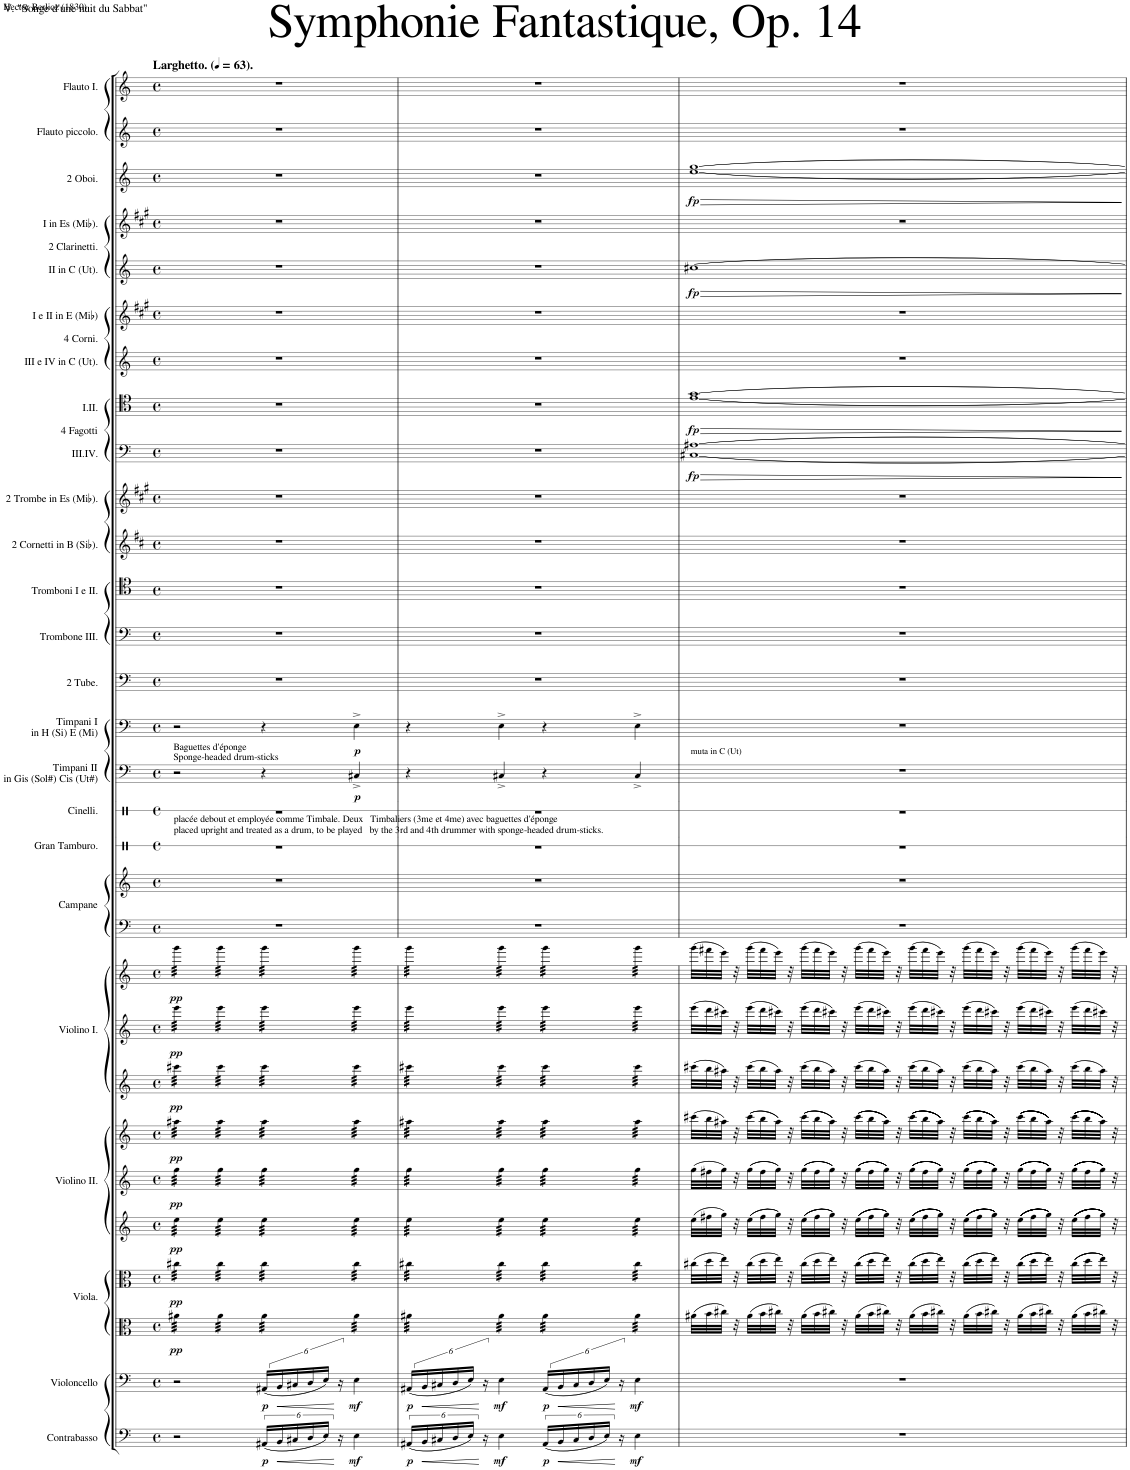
**kern	**dynam	**kern	**dynam	**kern	**dynam	**kern	**dynam	**kern	**dynam	**kern	**dynam	**kern	**dynam	**kern	**dynam	**kern	**dynam	**kern	**dynam	**kern	**kern	**kern	**kern	**kern	**dynam	**kern	**dynam	**kern	**kern	**kern	**kern	**kern	**kern	**dynam	**kern	**dynam	**kern	**kern	**kern	**dynam	**kern	**kern	**dynam	**kern	**kern
*part29	*part29	*part28	*part28	*part27	*part27	*part26	*part26	*part25	*part25	*part24	*part24	*part23	*part23	*part22	*part22	*part21	*part21	*part20	*part20	*part19	*part19	*part18	*part17	*part16	*part16	*part15	*part15	*part14	*part13	*part12	*part11	*part10	*part9	*part9	*part8	*part8	*part7	*part6	*part5	*part5	*part4	*part3	*part3	*part2	*part1
*staff30	*staff30	*staff29	*staff29	*staff28	*staff28	*staff27	*staff27	*staff26	*staff26	*staff25	*staff25	*staff24	*staff24	*staff23	*staff23	*staff22	*staff22	*staff21	*staff21	*staff20	*staff19	*staff18	*staff17	*staff16	*staff16	*staff15	*staff15	*staff14	*staff13	*staff12	*staff11	*staff10	*staff9	*staff9	*staff8	*staff8	*staff7	*staff6	*staff5	*staff5	*staff4	*staff3	*staff3	*staff2	*staff1
*I"Contrabasso	*	*I"Violoncello	*	*I"Violas	*	*I"Viola.	*	*I"Violins	*	*I"Violino II.	*	*I"Violins	*	*I"Violins	*	*I"Violino I.	*	*I"Violins	*	*I"Campane	*	*I"Gran Tamburo.	*I"Cinelli.	*I"Timpani II in Gis (Sol#) Cis (Ut#)	*	*I"Timpani I in H (Si) E (Mi)	*	*I"2 Tube.	*I"Trombone III.	*I"Tromboni I e II.	*I"2 Cornetti in B (Sib).	*I"2 Trombe in Es (Mib).	*I"Bassoon	*	*I"I.II.  4 Fagotti  III.IV.	*	*I"High C Horn	*I"I e II in E (Mib)  4 Corni.  III e IV in C (Ut).	*I"C Clarinet	*	*I"I in Es (Mib).  2 Clarinetti.  II in C (Ut).	*I"2 Oboi.	*	*I"Flauto piccolo.	*I"Flauto I.
*I'C.B.	*	*I'Vcello.	*	*	*	*I'Viola.	*	*	*	*	*	*	*	*	*	*	*	*I'Viol. I	*	*I'Camp.	*	*I'Gr. Tamb.	*I'Cinelli.	*I'Timp. II	*	*I'Timp. I	*	*I'Tube.	*I'Tromb. III.	*I'Tromb. I.II.	*I'Ctti.	*I'Tr.	*	*	*I'Fag. I.II.	*	*	*I'Cor. I.II.	*	*	*I'Clar. I	*I'Ob.	*	*I'Fl. picc.	*I'Fl. I
*	*	*	*	*	*	*	*	*	*	*	*	*	*	*	*	*	*	*	*	*	*	*stria1	*stria1	*	*	*	*	*	*	*	*	*	*	*	*	*	*	*	*	*	*	*	*	*	*
*clefF4	*	*clefF4	*	*clefC3	*	*clefC3	*	*clefG2	*	*clefG2	*	*clefG2	*	*clefG2	*	*clefG2	*	*clefG2	*	*clefF4	*clefG2	*clefX	*clefX	*clefF4	*	*clefF4	*	*clefF4	*clefF4	*clefC4	*clefG2	*clefG2	*clefF4	*	*clefC4	*	*clefG2	*clefG2	*clefG2	*	*clefG2	*clefG2	*	*clefG2	*clefG2
*Trd7c12	*	*	*	*	*	*	*	*	*	*	*	*	*	*	*	*	*	*	*	*	*	*	*	*	*	*	*	*	*	*	*Trd1c2	*Trd-2c-3	*	*	*	*	*Trd7c12	*Trd5c9	*Trd1c2	*	*Trd-2c-3	*	*	*Trd-7c-12	*
*k[]	*	*k[]	*	*k[]	*	*k[]	*	*k[]	*	*k[]	*	*k[]	*	*k[]	*	*k[]	*	*k[]	*	*k[]	*k[]	*k[]	*k[]	*k[]	*	*k[]	*	*k[]	*k[]	*k[]	*k[f#c#]	*k[f#c#g#]	*k[]	*	*k[]	*	*k[]	*k[f#c#g#]	*k[]	*	*k[f#c#g#]	*k[]	*	*k[]	*k[]
*M4/4	*	*M4/4	*	*M4/4	*	*M4/4	*	*M4/4	*	*M4/4	*	*M4/4	*	*M4/4	*	*M4/4	*	*M4/4	*	*M4/4	*M4/4	*M4/4	*M4/4	*M4/4	*	*M4/4	*	*M4/4	*M4/4	*M4/4	*M4/4	*M4/4	*M4/4	*	*M4/4	*	*M4/4	*M4/4	*M4/4	*	*M4/4	*M4/4	*	*M4/4	*M4/4
*met(c)	*	*met(c)	*	*met(c)	*	*met(c)	*	*met(c)	*	*met(c)	*	*met(c)	*	*met(c)	*	*met(c)	*	*met(c)	*	*met(c)	*met(c)	*met(c)	*met(c)	*met(c)	*	*met(c)	*	*met(c)	*met(c)	*met(c)	*met(c)	*met(c)	*met(c)	*	*met(c)	*	*met(c)	*met(c)	*met(c)	*	*met(c)	*met(c)	*	*met(c)	*met(c)
*MM63	*	*MM63	*	*MM63	*	*MM63	*	*MM63	*	*MM63	*	*MM63	*	*MM63	*	*MM63	*	*MM63	*	*MM63	*MM63	*MM63	*MM63	*MM63	*	*MM63	*	*MM63	*MM63	*MM63	*MM63	*MM63	*MM63	*	*MM63	*	*MM63	*MM63	*MM63	*	*MM63	*MM63	*	*MM63	*MM63
=1	=1	=1	=1	=1	=1	=1	=1	=1	=1	=1	=1	=1	=1	=1	=1	=1	=1	=1	=1	=1	=1	=1	=1	=1	=1	=1	=1	=1	=1	=1	=1	=1	=1	=1	=1	=1	=1	=1	=1	=1	=1	=1	=1	=1	=1
!	!	!	!	!	!	!	!	!	!	!	!	!	!	!	!	!	!	!	!	!	!	!	!	!	!	!	!	!	!	!	!	!	!	!	!	!	!	!	!	!	!	!	!	!	!LO:TX:a:B:t=Larghetto.
!	!	!	!	!	!	!	!	!	!	!	!	!	!	!	!	!	!	!	!	!	!	!	!	!	!	!	!	!	!	!	!	!	!	!	!	!	!	!	!	!	!	!	!	!	!LO:TX:a:B:t=.
!	!	!	!	!	!	!	!	!	!	!	!	!	!	!	!	!	!	!	!	!	!	!	!	!LO:TX:a:t=Baguettes d'éponge	!	!	!	!	!	!	!	!	!	!	!	!	!	!	!	!	!	!	!	!	!
!	!	!	!	!	!	!	!	!	!	!	!	!	!	!	!	!	!	!	!	!	!	!	!	!LO:TX:a:t=Sponge-headed drum-sticks	!	!	!	!	!	!	!	!	!	!	!	!	!	!	!	!	!	!	!	!	!
!	!	!	!	!	!	!	!	!	!	!	!	!	!	!	!	!	!	!	!	!	!	!LO:TX:a:t=placée debout et employée comme Timbale. Deux   Timbaliers (3me et 4me) avec baguettes d'éponge	!	!	!	!	!	!	!	!	!	!	!	!	!	!	!	!	!	!	!	!	!	!	!
!	!	!	!	!	!	!	!	!	!	!	!	!	!	!	!	!	!	!	!	!	!	!LO:TX:a:t=placed upright and treated as a drum, to be played   by the 3rd and 4th drummer with sponge-headed drum-sticks.	!	!	!	!	!	!	!	!	!	!	!	!	!	!	!	!	!	!	!	!	!	!	!
!	!	!	!	!	!LO:DY:b	!	!LO:DY:b	!	!LO:DY:b	!	!LO:DY:b	!	!LO:DY:b	!	!LO:DY:b	!	!LO:DY:b	!	!LO:DY:b	!	!	!	!	!	!	!	!	!	!	!	!	!	!	!	!	!	!	!	!	!	!	!	!	!	!
*	*	*	*	*tremolo	*	*	*	*	*	*	*	*	*	*	*	*	*	*	*	*	*	*	*	*	*	*	*	*	*	*	*	*	*	*	*	*	*	*	*	*	*	*	*	*	*
*	*	*	*	*	*	*tremolo	*	*	*	*	*	*	*	*	*	*	*	*	*	*	*	*	*	*	*	*	*	*	*	*	*	*	*	*	*	*	*	*	*	*	*	*	*	*	*
*	*	*	*	*	*	*	*	*tremolo	*	*	*	*	*	*	*	*	*	*	*	*	*	*	*	*	*	*	*	*	*	*	*	*	*	*	*	*	*	*	*	*	*	*	*	*	*
*	*	*	*	*	*	*	*	*	*	*tremolo	*	*	*	*	*	*	*	*	*	*	*	*	*	*	*	*	*	*	*	*	*	*	*	*	*	*	*	*	*	*	*	*	*	*	*
*	*	*	*	*	*	*	*	*	*	*	*	*tremolo	*	*	*	*	*	*	*	*	*	*	*	*	*	*	*	*	*	*	*	*	*	*	*	*	*	*	*	*	*	*	*	*	*
*	*	*	*	*	*	*	*	*	*	*	*	*	*	*tremolo	*	*	*	*	*	*	*	*	*	*	*	*	*	*	*	*	*	*	*	*	*	*	*	*	*	*	*	*	*	*	*
*	*	*	*	*	*	*	*	*	*	*	*	*	*	*	*	*tremolo	*	*	*	*	*	*	*	*	*	*	*	*	*	*	*	*	*	*	*	*	*	*	*	*	*	*	*	*	*
*	*	*	*	*	*	*	*	*	*	*	*	*	*	*	*	*	*	*tremolo	*	*	*	*	*	*	*	*	*	*	*	*	*	*	*	*	*	*	*	*	*	*	*	*	*	*	*
2r	.	2r	.	32a#X\LLL	pp	32cc#X\LLL	pp	32ee\LLL	pp	32gg\LLL	pp	32aa#X\LLL	pp	32ccc#X\LLL	pp	32eee\LLL	pp	32ggg\LLL	pp	1r	1r	1r	1r	2r	.	2r	.	1r	1r	1r	1r	1r	1r	.	1r	.	1r	1r	1r	.	1r	1r	.	1r	1r
.	.	.	.	32a#X\	.	32cc#X\	.	32ee\	.	32gg\	.	32aa#X\	.	32ccc#X\	.	32eee\	.	32ggg\	.	.	.	.	.	.	.	.	.	.	.	.	.	.	.	.	.	.	.	.	.	.	.	.	.	.	.
.	.	.	.	32a#X\	.	32cc#X\	.	32ee\	.	32gg\	.	32aa#X\	.	32ccc#X\	.	32eee\	.	32ggg\	.	.	.	.	.	.	.	.	.	.	.	.	.	.	.	.	.	.	.	.	.	.	.	.	.	.	.
.	.	.	.	32a#X\	.	32cc#X\	.	32ee\	.	32gg\	.	32aa#X\	.	32ccc#X\	.	32eee\	.	32ggg\	.	.	.	.	.	.	.	.	.	.	.	.	.	.	.	.	.	.	.	.	.	.	.	.	.	.	.
.	.	.	.	32a#X\	.	32cc#X\	.	32ee\	.	32gg\	.	32aa#X\	.	32ccc#X\	.	32eee\	.	32ggg\	.	.	.	.	.	.	.	.	.	.	.	.	.	.	.	.	.	.	.	.	.	.	.	.	.	.	.
.	.	.	.	32a#X\	.	32cc#X\	.	32ee\	.	32gg\	.	32aa#X\	.	32ccc#X\	.	32eee\	.	32ggg\	.	.	.	.	.	.	.	.	.	.	.	.	.	.	.	.	.	.	.	.	.	.	.	.	.	.	.
.	.	.	.	32a#X\	.	32cc#X\	.	32ee\	.	32gg\	.	32aa#X\	.	32ccc#X\	.	32eee\	.	32ggg\	.	.	.	.	.	.	.	.	.	.	.	.	.	.	.	.	.	.	.	.	.	.	.	.	.	.	.
.	.	.	.	32a#X\JJJ	.	32cc#X\JJJ	.	32ee\JJJ	.	32gg\JJJ	.	32aa#X\JJJ	.	32ccc#X\JJJ	.	32eee\JJJ	.	32ggg\JJJ	.	.	.	.	.	.	.	.	.	.	.	.	.	.	.	.	.	.	.	.	.	.	.	.	.	.	.
.	.	.	.	32a#\LLL	.	32cc#\LLL	.	32ee\LLL	.	32gg\LLL	.	32aa#\LLL	.	32ccc#\LLL	.	32eee\LLL	.	32ggg\LLL	.	.	.	.	.	.	.	.	.	.	.	.	.	.	.	.	.	.	.	.	.	.	.	.	.	.	.
.	.	.	.	32a#\	.	32cc#\	.	32ee\	.	32gg\	.	32aa#\	.	32ccc#\	.	32eee\	.	32ggg\	.	.	.	.	.	.	.	.	.	.	.	.	.	.	.	.	.	.	.	.	.	.	.	.	.	.	.
.	.	.	.	32a#\	.	32cc#\	.	32ee\	.	32gg\	.	32aa#\	.	32ccc#\	.	32eee\	.	32ggg\	.	.	.	.	.	.	.	.	.	.	.	.	.	.	.	.	.	.	.	.	.	.	.	.	.	.	.
.	.	.	.	32a#\	.	32cc#\	.	32ee\	.	32gg\	.	32aa#\	.	32ccc#\	.	32eee\	.	32ggg\	.	.	.	.	.	.	.	.	.	.	.	.	.	.	.	.	.	.	.	.	.	.	.	.	.	.	.
.	.	.	.	32a#\	.	32cc#\	.	32ee\	.	32gg\	.	32aa#\	.	32ccc#\	.	32eee\	.	32ggg\	.	.	.	.	.	.	.	.	.	.	.	.	.	.	.	.	.	.	.	.	.	.	.	.	.	.	.
.	.	.	.	32a#\	.	32cc#\	.	32ee\	.	32gg\	.	32aa#\	.	32ccc#\	.	32eee\	.	32ggg\	.	.	.	.	.	.	.	.	.	.	.	.	.	.	.	.	.	.	.	.	.	.	.	.	.	.	.
.	.	.	.	32a#\	.	32cc#\	.	32ee\	.	32gg\	.	32aa#\	.	32ccc#\	.	32eee\	.	32ggg\	.	.	.	.	.	.	.	.	.	.	.	.	.	.	.	.	.	.	.	.	.	.	.	.	.	.	.
.	.	.	.	32a#\JJJ	.	32cc#\JJJ	.	32ee\JJJ	.	32gg\JJJ	.	32aa#\JJJ	.	32ccc#\JJJ	.	32eee\JJJ	.	32ggg\JJJ	.	.	.	.	.	.	.	.	.	.	.	.	.	.	.	.	.	.	.	.	.	.	.	.	.	.	.
!	!LO:DY:b	!	!LO:DY:b	!	!	!	!	!	!	!	!	!	!	!	!	!	!	!	!	!	!	!	!	!	!	!	!	!	!	!	!	!	!	!	!	!	!	!	!	!	!	!	!	!	!
(24AA#X/LL	p	(24AA#X/LL	p	32a#\LLL	.	32cc#\LLL	.	32ee\LLL	.	32gg\LLL	.	32aa#\LLL	.	32ccc#\LLL	.	32eee\LLL	.	32ggg\LLL	.	.	.	.	.	4r	.	4r	.	.	.	.	.	.	.	.	.	.	.	.	.	.	.	.	.	.	.
.	.	.	.	32a#\	.	32cc#\	.	32ee\	.	32gg\	.	32aa#\	.	32ccc#\	.	32eee\	.	32ggg\	.	.	.	.	.	.	.	.	.	.	.	.	.	.	.	.	.	.	.	.	.	.	.	.	.	.	.
!	!LO:HP:b	!	!LO:HP:b	!	!	!	!	!	!	!	!	!	!	!	!	!	!	!	!	!	!	!	!	!	!	!	!	!	!	!	!	!	!	!	!	!	!	!	!	!	!	!	!	!	!
24BB/	<	24BB/	<	.	.	.	.	.	.	.	.	.	.	.	.	.	.	.	.	.	.	.	.	.	.	.	.	.	.	.	.	.	.	.	.	.	.	.	.	.	.	.	.	.	.
.	.	.	.	32a#\	.	32cc#\	.	32ee\	.	32gg\	.	32aa#\	.	32ccc#\	.	32eee\	.	32ggg\	.	.	.	.	.	.	.	.	.	.	.	.	.	.	.	.	.	.	.	.	.	.	.	.	.	.	.
24C#X/	.	24C#X/	.	.	.	.	.	.	.	.	.	.	.	.	.	.	.	.	.	.	.	.	.	.	.	.	.	.	.	.	.	.	.	.	.	.	.	.	.	.	.	.	.	.	.
.	.	.	.	32a#\	.	32cc#\	.	32ee\	.	32gg\	.	32aa#\	.	32ccc#\	.	32eee\	.	32ggg\	.	.	.	.	.	.	.	.	.	.	.	.	.	.	.	.	.	.	.	.	.	.	.	.	.	.	.
24D/	.	24D/	.	32a#\	.	32cc#\	.	32ee\	.	32gg\	.	32aa#\	.	32ccc#\	.	32eee\	.	32ggg\	.	.	.	.	.	.	.	.	.	.	.	.	.	.	.	.	.	.	.	.	.	.	.	.	.	.	.
.	.	.	.	32a#\	.	32cc#\	.	32ee\	.	32gg\	.	32aa#\	.	32ccc#\	.	32eee\	.	32ggg\	.	.	.	.	.	.	.	.	.	.	.	.	.	.	.	.	.	.	.	.	.	.	.	.	.	.	.
24E/JJ)	.	24E/JJ)	.	.	.	.	.	.	.	.	.	.	.	.	.	.	.	.	.	.	.	.	.	.	.	.	.	.	.	.	.	.	.	.	.	.	.	.	.	.	.	.	.	.	.
.	.	.	.	32a#\	.	32cc#\	.	32ee\	.	32gg\	.	32aa#\	.	32ccc#\	.	32eee\	.	32ggg\	.	.	.	.	.	.	.	.	.	.	.	.	.	.	.	.	.	.	.	.	.	.	.	.	.	.	.
24r	[	24r	[	.	.	.	.	.	.	.	.	.	.	.	.	.	.	.	.	.	.	.	.	.	.	.	.	.	.	.	.	.	.	.	.	.	.	.	.	.	.	.	.	.	.
.	.	.	.	32a#\JJJ	.	32cc#\JJJ	.	32ee\JJJ	.	32gg\JJJ	.	32aa#\JJJ	.	32ccc#\JJJ	.	32eee\JJJ	.	32ggg\JJJ	.	.	.	.	.	.	.	.	.	.	.	.	.	.	.	.	.	.	.	.	.	.	.	.	.	.	.
!	!LO:DY:b	!	!LO:DY:b	!	!	!	!	!	!	!	!	!	!	!	!	!	!	!	!	!	!	!	!	!	!LO:DY:b	!	!LO:DY:b	!	!	!	!	!	!	!	!	!	!	!	!	!	!	!	!	!	!
4E\	mf	4E\	mf	32a#\LLL	.	32cc#\LLL	.	32ee\LLL	.	32gg\LLL	.	32aa#\LLL	.	32ccc#\LLL	.	32eee\LLL	.	32ggg\LLL	.	.	.	.	.	4C#X^/	p	4E^\	p	.	.	.	.	.	.	.	.	.	.	.	.	.	.	.	.	.	.
.	.	.	.	32a#\	.	32cc#\	.	32ee\	.	32gg\	.	32aa#\	.	32ccc#\	.	32eee\	.	32ggg\	.	.	.	.	.	.	.	.	.	.	.	.	.	.	.	.	.	.	.	.	.	.	.	.	.	.	.
.	.	.	.	32a#\	.	32cc#\	.	32ee\	.	32gg\	.	32aa#\	.	32ccc#\	.	32eee\	.	32ggg\	.	.	.	.	.	.	.	.	.	.	.	.	.	.	.	.	.	.	.	.	.	.	.	.	.	.	.
.	.	.	.	32a#\	.	32cc#\	.	32ee\	.	32gg\	.	32aa#\	.	32ccc#\	.	32eee\	.	32ggg\	.	.	.	.	.	.	.	.	.	.	.	.	.	.	.	.	.	.	.	.	.	.	.	.	.	.	.
.	.	.	.	32a#\	.	32cc#\	.	32ee\	.	32gg\	.	32aa#\	.	32ccc#\	.	32eee\	.	32ggg\	.	.	.	.	.	.	.	.	.	.	.	.	.	.	.	.	.	.	.	.	.	.	.	.	.	.	.
.	.	.	.	32a#\	.	32cc#\	.	32ee\	.	32gg\	.	32aa#\	.	32ccc#\	.	32eee\	.	32ggg\	.	.	.	.	.	.	.	.	.	.	.	.	.	.	.	.	.	.	.	.	.	.	.	.	.	.	.
.	.	.	.	32a#\	.	32cc#\	.	32ee\	.	32gg\	.	32aa#\	.	32ccc#\	.	32eee\	.	32ggg\	.	.	.	.	.	.	.	.	.	.	.	.	.	.	.	.	.	.	.	.	.	.	.	.	.	.	.
.	.	.	.	32a#\JJJ	.	32cc#\JJJ	.	32ee\JJJ	.	32gg\JJJ	.	32aa#\JJJ	.	32ccc#\JJJ	.	32eee\JJJ	.	32ggg\JJJ	.	.	.	.	.	.	.	.	.	.	.	.	.	.	.	.	.	.	.	.	.	.	.	.	.	.	.
=2	=2	=2	=2	=2	=2	=2	=2	=2	=2	=2	=2	=2	=2	=2	=2	=2	=2	=2	=2	=2	=2	=2	=2	=2	=2	=2	=2	=2	=2	=2	=2	=2	=2	=2	=2	=2	=2	=2	=2	=2	=2	=2	=2	=2	=2
!	!LO:DY:b	!	!LO:DY:b	!	!	!	!	!	!	!	!	!	!	!	!	!	!	!	!	!	!	!	!	!	!	!	!	!	!	!	!	!	!	!	!	!	!	!	!	!	!	!	!	!	!
(24AA#X/LL	p	(24AA#X/LL	p	32a#X\LLL	.	32cc#X\LLL	.	32ee\LLL	.	32gg\LLL	.	32aa#X\LLL	.	32ccc#X\LLL	.	32eee\LLL	.	32ggg\LLL	.	1r	1r	1r	1r	4r	.	4r	.	1r	1r	1r	1r	1r	1r	.	1r	.	1r	1r	1r	.	1r	1r	.	1r	1r
.	.	.	.	32a#X\	.	32cc#X\	.	32ee\	.	32gg\	.	32aa#X\	.	32ccc#X\	.	32eee\	.	32ggg\	.	.	.	.	.	.	.	.	.	.	.	.	.	.	.	.	.	.	.	.	.	.	.	.	.	.	.
!	!LO:HP:b	!	!LO:HP:b	!	!	!	!	!	!	!	!	!	!	!	!	!	!	!	!	!	!	!	!	!	!	!	!	!	!	!	!	!	!	!	!	!	!	!	!	!	!	!	!	!	!
24BB/	<	24BB/	<	.	.	.	.	.	.	.	.	.	.	.	.	.	.	.	.	.	.	.	.	.	.	.	.	.	.	.	.	.	.	.	.	.	.	.	.	.	.	.	.	.	.
.	.	.	.	32a#X\	.	32cc#X\	.	32ee\	.	32gg\	.	32aa#X\	.	32ccc#X\	.	32eee\	.	32ggg\	.	.	.	.	.	.	.	.	.	.	.	.	.	.	.	.	.	.	.	.	.	.	.	.	.	.	.
24C#X/	.	24C#X/	.	.	.	.	.	.	.	.	.	.	.	.	.	.	.	.	.	.	.	.	.	.	.	.	.	.	.	.	.	.	.	.	.	.	.	.	.	.	.	.	.	.	.
.	.	.	.	32a#X\	.	32cc#X\	.	32ee\	.	32gg\	.	32aa#X\	.	32ccc#X\	.	32eee\	.	32ggg\	.	.	.	.	.	.	.	.	.	.	.	.	.	.	.	.	.	.	.	.	.	.	.	.	.	.	.
24D/	.	24D/	.	32a#X\	.	32cc#X\	.	32ee\	.	32gg\	.	32aa#X\	.	32ccc#X\	.	32eee\	.	32ggg\	.	.	.	.	.	.	.	.	.	.	.	.	.	.	.	.	.	.	.	.	.	.	.	.	.	.	.
.	.	.	.	32a#X\	.	32cc#X\	.	32ee\	.	32gg\	.	32aa#X\	.	32ccc#X\	.	32eee\	.	32ggg\	.	.	.	.	.	.	.	.	.	.	.	.	.	.	.	.	.	.	.	.	.	.	.	.	.	.	.
24E/JJ)	.	24E/JJ)	.	.	.	.	.	.	.	.	.	.	.	.	.	.	.	.	.	.	.	.	.	.	.	.	.	.	.	.	.	.	.	.	.	.	.	.	.	.	.	.	.	.	.
.	.	.	.	32a#X\	.	32cc#X\	.	32ee\	.	32gg\	.	32aa#X\	.	32ccc#X\	.	32eee\	.	32ggg\	.	.	.	.	.	.	.	.	.	.	.	.	.	.	.	.	.	.	.	.	.	.	.	.	.	.	.
24r	[	24r	[	.	.	.	.	.	.	.	.	.	.	.	.	.	.	.	.	.	.	.	.	.	.	.	.	.	.	.	.	.	.	.	.	.	.	.	.	.	.	.	.	.	.
.	.	.	.	32a#X\JJJ	.	32cc#X\JJJ	.	32ee\JJJ	.	32gg\JJJ	.	32aa#X\JJJ	.	32ccc#X\JJJ	.	32eee\JJJ	.	32ggg\JJJ	.	.	.	.	.	.	.	.	.	.	.	.	.	.	.	.	.	.	.	.	.	.	.	.	.	.	.
!	!LO:DY:b	!	!LO:DY:b	!	!	!	!	!	!	!	!	!	!	!	!	!	!	!	!	!	!	!	!	!	!	!	!	!	!	!	!	!	!	!	!	!	!	!	!	!	!	!	!	!	!
4E\	mf	4E\	mf	32a#\LLL	.	32cc#\LLL	.	32ee\LLL	.	32gg\LLL	.	32aa#\LLL	.	32ccc#\LLL	.	32eee\LLL	.	32ggg\LLL	.	.	.	.	.	4C#X^/	.	4E^\	.	.	.	.	.	.	.	.	.	.	.	.	.	.	.	.	.	.	.
.	.	.	.	32a#\	.	32cc#\	.	32ee\	.	32gg\	.	32aa#\	.	32ccc#\	.	32eee\	.	32ggg\	.	.	.	.	.	.	.	.	.	.	.	.	.	.	.	.	.	.	.	.	.	.	.	.	.	.	.
.	.	.	.	32a#\	.	32cc#\	.	32ee\	.	32gg\	.	32aa#\	.	32ccc#\	.	32eee\	.	32ggg\	.	.	.	.	.	.	.	.	.	.	.	.	.	.	.	.	.	.	.	.	.	.	.	.	.	.	.
.	.	.	.	32a#\	.	32cc#\	.	32ee\	.	32gg\	.	32aa#\	.	32ccc#\	.	32eee\	.	32ggg\	.	.	.	.	.	.	.	.	.	.	.	.	.	.	.	.	.	.	.	.	.	.	.	.	.	.	.
.	.	.	.	32a#\	.	32cc#\	.	32ee\	.	32gg\	.	32aa#\	.	32ccc#\	.	32eee\	.	32ggg\	.	.	.	.	.	.	.	.	.	.	.	.	.	.	.	.	.	.	.	.	.	.	.	.	.	.	.
.	.	.	.	32a#\	.	32cc#\	.	32ee\	.	32gg\	.	32aa#\	.	32ccc#\	.	32eee\	.	32ggg\	.	.	.	.	.	.	.	.	.	.	.	.	.	.	.	.	.	.	.	.	.	.	.	.	.	.	.
.	.	.	.	32a#\	.	32cc#\	.	32ee\	.	32gg\	.	32aa#\	.	32ccc#\	.	32eee\	.	32ggg\	.	.	.	.	.	.	.	.	.	.	.	.	.	.	.	.	.	.	.	.	.	.	.	.	.	.	.
.	.	.	.	32a#\JJJ	.	32cc#\JJJ	.	32ee\JJJ	.	32gg\JJJ	.	32aa#\JJJ	.	32ccc#\JJJ	.	32eee\JJJ	.	32ggg\JJJ	.	.	.	.	.	.	.	.	.	.	.	.	.	.	.	.	.	.	.	.	.	.	.	.	.	.	.
!	!LO:DY:b	!	!LO:DY:b	!	!	!	!	!	!	!	!	!	!	!	!	!	!	!	!	!	!	!	!	!	!	!	!	!	!	!	!	!	!	!	!	!	!	!	!	!	!	!	!	!	!
(24AA#/LL	p	(24AA#/LL	p	32a#\LLL	.	32cc#\LLL	.	32ee\LLL	.	32gg\LLL	.	32aa#\LLL	.	32ccc#\LLL	.	32eee\LLL	.	32ggg\LLL	.	.	.	.	.	4r	.	4r	.	.	.	.	.	.	.	.	.	.	.	.	.	.	.	.	.	.	.
.	.	.	.	32a#\	.	32cc#\	.	32ee\	.	32gg\	.	32aa#\	.	32ccc#\	.	32eee\	.	32ggg\	.	.	.	.	.	.	.	.	.	.	.	.	.	.	.	.	.	.	.	.	.	.	.	.	.	.	.
!	!LO:HP:b	!	!LO:HP:b	!	!	!	!	!	!	!	!	!	!	!	!	!	!	!	!	!	!	!	!	!	!	!	!	!	!	!	!	!	!	!	!	!	!	!	!	!	!	!	!	!	!
24BB/	<	24BB/	<	.	.	.	.	.	.	.	.	.	.	.	.	.	.	.	.	.	.	.	.	.	.	.	.	.	.	.	.	.	.	.	.	.	.	.	.	.	.	.	.	.	.
.	.	.	.	32a#\	.	32cc#\	.	32ee\	.	32gg\	.	32aa#\	.	32ccc#\	.	32eee\	.	32ggg\	.	.	.	.	.	.	.	.	.	.	.	.	.	.	.	.	.	.	.	.	.	.	.	.	.	.	.
24C#/	.	24C#/	.	.	.	.	.	.	.	.	.	.	.	.	.	.	.	.	.	.	.	.	.	.	.	.	.	.	.	.	.	.	.	.	.	.	.	.	.	.	.	.	.	.	.
.	.	.	.	32a#\	.	32cc#\	.	32ee\	.	32gg\	.	32aa#\	.	32ccc#\	.	32eee\	.	32ggg\	.	.	.	.	.	.	.	.	.	.	.	.	.	.	.	.	.	.	.	.	.	.	.	.	.	.	.
24D/	.	24D/	.	32a#\	.	32cc#\	.	32ee\	.	32gg\	.	32aa#\	.	32ccc#\	.	32eee\	.	32ggg\	.	.	.	.	.	.	.	.	.	.	.	.	.	.	.	.	.	.	.	.	.	.	.	.	.	.	.
.	.	.	.	32a#\	.	32cc#\	.	32ee\	.	32gg\	.	32aa#\	.	32ccc#\	.	32eee\	.	32ggg\	.	.	.	.	.	.	.	.	.	.	.	.	.	.	.	.	.	.	.	.	.	.	.	.	.	.	.
24E/JJ)	.	24E/JJ)	.	.	.	.	.	.	.	.	.	.	.	.	.	.	.	.	.	.	.	.	.	.	.	.	.	.	.	.	.	.	.	.	.	.	.	.	.	.	.	.	.	.	.
.	.	.	.	32a#\	.	32cc#\	.	32ee\	.	32gg\	.	32aa#\	.	32ccc#\	.	32eee\	.	32ggg\	.	.	.	.	.	.	.	.	.	.	.	.	.	.	.	.	.	.	.	.	.	.	.	.	.	.	.
24r	[	24r	[	.	.	.	.	.	.	.	.	.	.	.	.	.	.	.	.	.	.	.	.	.	.	.	.	.	.	.	.	.	.	.	.	.	.	.	.	.	.	.	.	.	.
.	.	.	.	32a#\JJJ	.	32cc#\JJJ	.	32ee\JJJ	.	32gg\JJJ	.	32aa#\JJJ	.	32ccc#\JJJ	.	32eee\JJJ	.	32ggg\JJJ	.	.	.	.	.	.	.	.	.	.	.	.	.	.	.	.	.	.	.	.	.	.	.	.	.	.	.
!	!LO:DY:b	!	!LO:DY:b	!	!	!	!	!	!	!	!	!	!	!	!	!	!	!	!	!	!	!	!	!	!	!	!	!	!	!	!	!	!	!	!	!	!	!	!	!	!	!	!	!	!
4E\	mf	4E\	mf	32a#\LLL	.	32cc#\LLL	.	32ee\LLL	.	32gg\LLL	.	32aa#\LLL	.	32ccc#\LLL	.	32eee\LLL	.	32ggg\LLL	.	.	.	.	.	4C#^/	.	4E^\	.	.	.	.	.	.	.	.	.	.	.	.	.	.	.	.	.	.	.
.	.	.	.	32a#\	.	32cc#\	.	32ee\	.	32gg\	.	32aa#\	.	32ccc#\	.	32eee\	.	32ggg\	.	.	.	.	.	.	.	.	.	.	.	.	.	.	.	.	.	.	.	.	.	.	.	.	.	.	.
.	.	.	.	32a#\	.	32cc#\	.	32ee\	.	32gg\	.	32aa#\	.	32ccc#\	.	32eee\	.	32ggg\	.	.	.	.	.	.	.	.	.	.	.	.	.	.	.	.	.	.	.	.	.	.	.	.	.	.	.
.	.	.	.	32a#\	.	32cc#\	.	32ee\	.	32gg\	.	32aa#\	.	32ccc#\	.	32eee\	.	32ggg\	.	.	.	.	.	.	.	.	.	.	.	.	.	.	.	.	.	.	.	.	.	.	.	.	.	.	.
.	.	.	.	32a#\	.	32cc#\	.	32ee\	.	32gg\	.	32aa#\	.	32ccc#\	.	32eee\	.	32ggg\	.	.	.	.	.	.	.	.	.	.	.	.	.	.	.	.	.	.	.	.	.	.	.	.	.	.	.
.	.	.	.	32a#\	.	32cc#\	.	32ee\	.	32gg\	.	32aa#\	.	32ccc#\	.	32eee\	.	32ggg\	.	.	.	.	.	.	.	.	.	.	.	.	.	.	.	.	.	.	.	.	.	.	.	.	.	.	.
.	.	.	.	32a#\	.	32cc#\	.	32ee\	.	32gg\	.	32aa#\	.	32ccc#\	.	32eee\	.	32ggg\	.	.	.	.	.	.	.	.	.	.	.	.	.	.	.	.	.	.	.	.	.	.	.	.	.	.	.
.	.	.	.	32a#\JJJ	.	32cc#\JJJ	.	32ee\JJJ	.	32gg\JJJ	.	32aa#\JJJ	.	32ccc#\JJJ	.	32eee\JJJ	.	32ggg\JJJ	.	.	.	.	.	.	.	.	.	.	.	.	.	.	.	.	.	.	.	.	.	.	.	.	.	.	.
*	*	*	*	*	*	*	*	*	*	*	*	*	*	*	*	*	*	*Xtremolo	*	*	*	*	*	*	*	*	*	*	*	*	*	*	*	*	*	*	*	*	*	*	*	*	*	*	*
*	*	*	*	*	*	*	*	*	*	*	*	*	*	*	*	*Xtremolo	*	*	*	*	*	*	*	*	*	*	*	*	*	*	*	*	*	*	*	*	*	*	*	*	*	*	*	*	*
*	*	*	*	*	*	*	*	*	*	*	*	*	*	*Xtremolo	*	*	*	*	*	*	*	*	*	*	*	*	*	*	*	*	*	*	*	*	*	*	*	*	*	*	*	*	*	*	*
*	*	*	*	*	*	*	*	*	*	*	*	*Xtremolo	*	*	*	*	*	*	*	*	*	*	*	*	*	*	*	*	*	*	*	*	*	*	*	*	*	*	*	*	*	*	*	*	*
*	*	*	*	*	*	*	*	*	*	*Xtremolo	*	*	*	*	*	*	*	*	*	*	*	*	*	*	*	*	*	*	*	*	*	*	*	*	*	*	*	*	*	*	*	*	*	*	*
*	*	*	*	*	*	*	*	*Xtremolo	*	*	*	*	*	*	*	*	*	*	*	*	*	*	*	*	*	*	*	*	*	*	*	*	*	*	*	*	*	*	*	*	*	*	*	*	*
*	*	*	*	*	*	*Xtremolo	*	*	*	*	*	*	*	*	*	*	*	*	*	*	*	*	*	*	*	*	*	*	*	*	*	*	*	*	*	*	*	*	*	*	*	*	*	*	*
*	*	*	*	*Xtremolo	*	*	*	*	*	*	*	*	*	*	*	*	*	*	*	*	*	*	*	*	*	*	*	*	*	*	*	*	*	*	*	*	*	*	*	*	*	*	*	*	*
=3	=3	=3	=3	=3	=3	=3	=3	=3	=3	=3	=3	=3	=3	=3	=3	=3	=3	=3	=3	=3	=3	=3	=3	=3	=3	=3	=3	=3	=3	=3	=3	=3	=3	=3	=3	=3	=3	=3	=3	=3	=3	=3	=3	=3	=3
!	!	!	!	!	!	!	!	!	!	!	!	!	!	!	!	!	!	!	!	!	!	!	!	!LO:TX:a:t=muta in C (Ut)	!	!	!	!	!	!	!	!	!	!	!	!	!	!	!	!	!	!	!	!	!
!	!	!	!	!	!	!	!	!	!	!	!	!	!	!	!	!	!	!	!	!	!	!	!	!	!	!	!	!	!	!	!	!	!	!LO:HP:b	!	!LO:HP:b	!	!	!	!LO:HP:b	!	!	!LO:HP:b	!	!
!	!	!	!	!	!	!	!	!	!	!	!	!	!	!	!	!	!	!	!	!	!	!	!	!	!	!	!	!	!	!	!	!	!	!LO:DY:n=1:b	!	!LO:DY:n=1:b	!	!	!	!LO:DY:n=1:b	!	!	!LO:DY:n=1:b	!	!
1r	.	1r	.	(32a#X\LLL	.	(32cc#X\LLL	.	(32ee\LLL	.	(32gg\LLL	.	(32ccc#X\LLL	.	(32ccc#X\LLL	.	(32eee\LLL	.	(32ggg\LLL	.	1r	1r	1r	1r	1r	.	1r	.	1r	1r	1r	1r	1r	[1C#X [1A#X	> fp	[1e [1g	> fp	1r	1r	[1cc#X	> fp	1r	[1ee [1gg	> fp	1r	1r
.	.	.	.	32b\	.	32dd\	.	32ff#X\	.	32ff#X\	.	32bb\	.	32bb\	.	32ddd\	.	32fff#X\	.	.	.	.	.	.	.	.	.	.	.	.	.	.	.	.	.	.	.	.	.	.	.	.	.	.	.
.	.	.	.	32cc#X\JJJ)	.	32ee\JJJ)	.	32gg\JJJ)	.	32gg\JJJ)	.	32aa#X\JJJ)	.	32aa#X\JJJ)	.	32ccc#X\JJJ)	.	32eee\JJJ)	.	.	.	.	.	.	.	.	.	.	.	.	.	.	.	.	.	.	.	.	.	.	.	.	.	.	.
.	.	.	.	32r	.	32r	.	32r	.	32r	.	32r	.	32r	.	32r	.	32r	.	.	.	.	.	.	.	.	.	.	.	.	.	.	.	.	.	.	.	.	.	.	.	.	.	.	.
.	.	.	.	(32a#\LLL	.	(32cc#\LLL	.	((32ee\LLL	.	((32gg\LLL	.	((32ccc#\LLL	.	(32ccc#\LLL	.	(32eee\LLL	.	(32ggg\LLL	.	.	.	.	.	.	.	.	.	.	.	.	.	.	.	.	.	.	.	.	.	.	.	.	.	.	.
.	.	.	.	32b\	.	32dd\	.	32ff#\	.	32ff#\	.	32bb\	.	32bb\	.	32ddd\	.	32fff#\	.	.	.	.	.	.	.	.	.	.	.	.	.	.	.	.	.	.	.	.	.	.	.	.	.	.	.
.	.	.	.	32cc#X\JJJ)	.	32ee\JJJ)	.	32gg\JJJ))	.	32gg\JJJ))	.	32aa#\JJJ))	.	32aa#\JJJ)	.	32ccc#X\JJJ)	.	32eee\JJJ)	.	.	.	.	.	.	.	.	.	.	.	.	.	.	.	.	.	.	.	.	.	.	.	.	.	.	.
.	.	.	.	32r	.	32r	.	32r	.	32r	.	32r	.	32r	.	32r	.	32r	.	.	.	.	.	.	.	.	.	.	.	.	.	.	.	.	.	.	.	.	.	.	.	.	.	.	.
.	.	.	.	(32a#\LLL	.	(32cc#\LLL	.	(((32ee\LLL	.	(((32gg\LLL	.	(((32ccc#\LLL	.	(32ccc#\LLL	.	(32eee\LLL	.	(32ggg\LLL	.	.	.	.	.	.	.	.	.	.	.	.	.	.	.	.	.	.	.	.	.	.	.	.	.	.	.
.	.	.	.	32b\	.	32dd\	.	32ff#\	.	32ff#\	.	32bb\	.	32bb\	.	32ddd\	.	32fff#\	.	.	.	.	.	.	.	.	.	.	.	.	.	.	.	.	.	.	.	.	.	.	.	.	.	.	.
.	.	.	.	32cc#X\JJJ)	.	32ee\JJJ)	.	32gg\JJJ)))	.	32gg\JJJ)))	.	32aa#\JJJ)))	.	32aa#\JJJ)	.	32ccc#X\JJJ)	.	32eee\JJJ)	.	.	.	.	.	.	.	.	.	.	.	.	.	.	.	.	.	.	.	.	.	.	.	.	.	.	.
.	.	.	.	32r	.	32r	.	32r	.	32r	.	32r	.	32r	.	32r	.	32r	.	.	.	.	.	.	.	.	.	.	.	.	.	.	.	.	.	.	.	.	.	.	.	.	.	.	.
.	.	.	.	(32a#\LLL	.	((32cc#\LLL	.	((((32ee\LLL	.	((((32gg\LLL	.	((((32ccc#\LLL	.	(32ccc#\LLL	.	(32eee\LLL	.	(32ggg\LLL	.	.	.	.	.	.	.	.	.	.	.	.	.	.	.	.	.	.	.	.	.	.	.	.	.	.	.
.	.	.	.	32b\	.	32dd\	.	32ff#\	.	32ff#\	.	32bb\	.	32bb\	.	32ddd\	.	32fff#\	.	.	.	.	.	.	.	.	.	.	.	.	.	.	.	.	.	.	.	.	.	.	.	.	.	.	.
.	.	.	.	32cc#X\JJJ)	.	32ee\JJJ))	.	32gg\JJJ))))	.	32gg\JJJ))))	.	32aa#\JJJ))))	.	32aa#\JJJ)	.	32ccc#X\JJJ)	.	32eee\JJJ)	.	.	.	.	.	.	.	.	.	.	.	.	.	.	.	.	.	.	.	.	.	.	.	.	.	.	.
.	.	.	.	32r	.	32r	.	32r	.	32r	.	32r	.	32r	.	32r	.	32r	.	.	.	.	.	.	.	.	.	.	.	.	.	.	.	.	.	.	.	.	.	.	.	.	.	.	.
.	.	.	.	(32a#\LLL	.	((32cc#\LLL	.	(((((32ee\LLL	.	(((((32gg\LLL	.	(((((32ccc#\LLL	.	(32ccc#\LLL	.	(32eee\LLL	.	(32ggg\LLL	.	.	.	.	.	.	.	.	.	.	.	.	.	.	.	.	.	.	.	.	.	.	.	.	.	.	.
.	.	.	.	32b\	.	32dd\	.	32ff#\	.	32ff#\	.	32bb\	.	32bb\	.	32ddd\	.	32fff#\	.	.	.	.	.	.	.	.	.	.	.	.	.	.	.	.	.	.	.	.	.	.	.	.	.	.	.
.	.	.	.	32cc#X\JJJ)	.	32ee\JJJ))	.	32gg\JJJ)))))	.	32gg\JJJ)))))	.	32aa#\JJJ)))))	.	32aa#\JJJ)	.	32ccc#X\JJJ)	.	32eee\JJJ)	.	.	.	.	.	.	.	.	.	.	.	.	.	.	.	.	.	.	.	.	.	.	.	.	.	.	.
.	.	.	.	32r	.	32r	.	32r	.	32r	.	32r	.	32r	.	32r	.	32r	.	.	.	.	.	.	.	.	.	.	.	.	.	.	.	.	.	.	.	.	.	.	.	.	.	.	.
.	.	.	.	(32a#\LLL	.	((32cc#\LLL	.	((((((32ee\LLL	.	((((((32gg\LLL	.	((((((32ccc#\LLL	.	(32ccc#\LLL	.	(32eee\LLL	.	(32ggg\LLL	.	.	.	.	.	.	.	.	.	.	.	.	.	.	.	.	.	.	.	.	.	.	.	.	.	.	.
.	.	.	.	32b\	.	32dd\	.	32ff#\	.	32ff#\	.	32bb\	.	32bb\	.	32ddd\	.	32fff#\	.	.	.	.	.	.	.	.	.	.	.	.	.	.	.	.	.	.	.	.	.	.	.	.	.	.	.
.	.	.	.	32cc#X\JJJ)	.	32ee\JJJ))	.	32gg\JJJ))))))	.	32gg\JJJ))))))	.	32aa#\JJJ))))))	.	32aa#\JJJ)	.	32ccc#X\JJJ)	.	32eee\JJJ)	.	.	.	.	.	.	.	.	.	.	.	.	.	.	.	.	.	.	.	.	.	.	.	.	.	.	.
.	.	.	.	32r	.	32r	.	32r	.	32r	.	32r	.	32r	.	32r	.	32r	.	.	.	.	.	.	.	.	.	.	.	.	.	.	.	.	.	.	.	.	.	.	.	.	.	.	.
.	.	.	.	(32a#\LLL	.	(((32cc#\LLL	.	(((((((32ee\LLL	.	(((((((32gg\LLL	.	(((((((32ccc#\LLL	.	(32ccc#\LLL	.	(32eee\LLL	.	(32ggg\LLL	.	.	.	.	.	.	.	.	.	.	.	.	.	.	.	.	.	.	.	.	.	.	.	.	.	.	.
.	.	.	.	32b\	.	32dd\	.	32ff#\	.	32ff#\	.	32bb\	.	32bb\	.	32ddd\	.	32fff#\	.	.	.	.	.	.	.	.	.	.	.	.	.	.	.	.	.	.	.	.	.	.	.	.	.	.	.
.	.	.	.	32cc#X\JJJ)	.	32ee\JJJ)))	.	32gg\JJJ)))))))	.	32gg\JJJ)))))))	.	32aa#\JJJ)))))))	.	32aa#\JJJ)	.	32ccc#X\JJJ)	.	32eee\JJJ)	.	.	.	.	.	.	.	.	.	.	.	.	.	.	.	.	.	.	.	.	.	.	.	.	.	.	.
.	.	.	.	32r	.	32r	.	32r	.	32r	.	32r	.	32r	.	32r	.	32r	.	.	.	.	.	.	.	.	.	.	.	.	.	.	.	.	.	.	.	.	.	.	.	.	.	.	.
.	.	.	.	(32a#\LLL	.	(((32cc#\LLL	.	((((((((32ee\LLL	.	((((((((32gg\LLL	.	((((((((32ccc#\LLL	.	(32ccc#\LLL	.	(32eee\LLL	.	(32ggg\LLL	.	.	.	.	.	.	.	.	.	.	.	.	.	.	.	.	.	.	.	.	.	.	.	.	.	.	.
.	.	.	.	32b\	.	32dd\	.	32ff#\	.	32ff#\	.	32bb\	.	32bb\	.	32ddd\	.	32fff#\	.	.	.	.	.	.	.	.	.	.	.	.	.	.	.	.	.	.	.	.	.	.	.	.	.	.	.
.	.	.	.	32cc#X\JJJ)	.	32ee\JJJ)))	.	32gg\JJJ))))))))	.	32gg\JJJ))))))))	.	32aa#\JJJ))))))))	.	32aa#\JJJ)	.	32ccc#X\JJJ)	.	32eee\JJJ)	.	.	.	.	.	.	.	.	.	.	.	.	.	.	.	.	.	.	.	.	.	.	.	.	.	.	.
.	.	.	.	32r	.	32r	.	32r	.	32r	.	32r	.	32r	.	32r	.	32r	.	.	.	.	.	.	.	.	.	.	.	.	.	.	.	.	.	.	.	.	.	.	.	.	.	.	.
.	.	.	.	.	.	.	.	.	.	.	.	.	.	.	.	.	.	.	.	.	.	.	.	.	.	.	.	.	.	.	.	.	.	]	.	]	.	.	.	]	.	.	]	.	.
=	=	=	=	=	=	=	=	=	=	=	=	=	=	=	=	=	=	=	=	=	=	=	=	=	=	=	=	=	=	=	=	=	=	=	=	=	=	=	=	=	=	=	=	=	=
*-	*-	*-	*-	*-	*-	*-	*-	*-	*-	*-	*-	*-	*-	*-	*-	*-	*-	*-	*-	*-	*-	*-	*-	*-	*-	*-	*-	*-	*-	*-	*-	*-	*-	*-	*-	*-	*-	*-	*-	*-	*-	*-	*-	*-	*-
